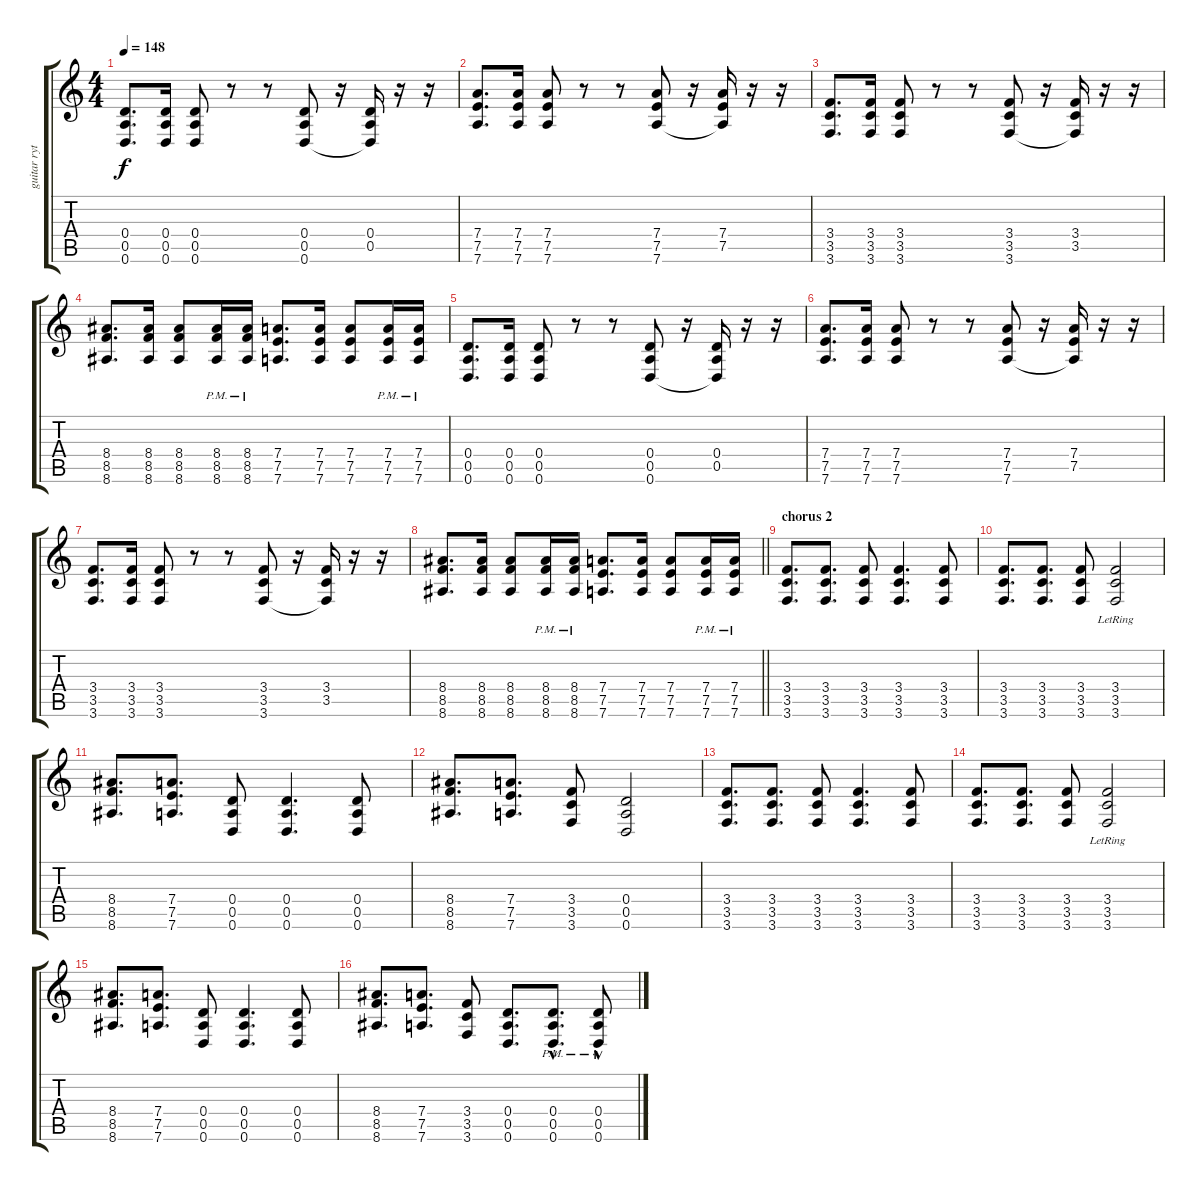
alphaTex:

\track ("guitar rythem" "guitar ryt") {instrument overdrivenguitar}
\staff {score tabs}
\tuning (E4 B3 G3 D3 A2 D2) {hide}
\ts (4 4)
\tempo 148
\clef g2
\ks c
(0.4 0.5 0.6).8{d dy f} (0.4 0.5 0.6).16 (0.4 0.5 0.6).8 r.8 r.8 (0.4 0.5 0.6).8 r.16 (0.4 0.5 0.6{t}).16 r.16 r.16 |
(7.4 7.5 7.6).8{d} (7.4 7.5 7.6).16 (7.4 7.5 7.6).8 r.8 r.8 (7.4 7.5 7.6).8 r.16 (7.4 7.5 7.6{t}).16 r.16 r.16 |
(3.4 3.5 3.6).8{d} (3.4 3.5 3.6).16 (3.4 3.5 3.6).8 r.8 r.8 (3.4 3.5 3.6).8 r.16 (3.4 3.5 3.6{t}).16 r.16 r.16 |
(8.4 8.5 8.6).8{d} (8.4 8.5 8.6).16 (8.4 8.5 8.6).8 (8.4{pm} 8.5{pm} 8.6{pm}).16 (8.4{pm} 8.5{pm} 8.6{pm}).16 (7.4 7.5 7.6).8{d} (7.4 7.5 7.6).16 (7.4 7.5 7.6).8 (7.4{pm} 7.5{pm} 7.6{pm}).16 (7.4{pm} 7.5{pm} 7.6{pm}).16 |
(0.4 0.5 0.6).8{d} (0.4 0.5 0.6).16 (0.4 0.5 0.6).8 r.8 r.8 (0.4 0.5 0.6).8 r.16 (0.4 0.5 0.6{t}).16 r.16 r.16 |
(7.4 7.5 7.6).8{d} (7.4 7.5 7.6).16 (7.4 7.5 7.6).8 r.8 r.8 (7.4 7.5 7.6).8 r.16 (7.4 7.5 7.6{t}).16 r.16 r.16 |
(3.4 3.5 3.6).8{d} (3.4 3.5 3.6).16 (3.4 3.5 3.6).8 r.8 r.8 (3.4 3.5 3.6).8 r.16 (3.4 3.5 3.6{t}).16 r.16 r.16 |
\barLineRight lightlight
(8.4 8.5 8.6).8{d} (8.4 8.5 8.6).16 (8.4 8.5 8.6).8 (8.4{pm} 8.5{pm} 8.6{pm}).16 (8.4{pm} 8.5{pm} 8.6{pm}).16 (7.4 7.5 7.6).8{d} (7.4 7.5 7.6).16 (7.4 7.5 7.6).8 (7.4{pm} 7.5{pm} 7.6{pm}).16 (7.4{pm} 7.5{pm} 7.6{pm}).16 |
\section ("" "chorus 2")
(3.4 3.5 3.6).8{d} (3.4 3.5 3.6).8{d} (3.4 3.5 3.6).8 (3.4 3.5 3.6).4{d} (3.4 3.5 3.6).8 |
(3.4 3.5 3.6).8{d} (3.4 3.5 3.6).8{d} (3.4 3.5 3.6).8 (3.4{lr} 3.5{lr} 3.6{lr}).2 |
(8.4 8.5 8.6).8{d} (7.4 7.5 7.6).8{d} (0.4 0.5 0.6).8 (0.4 0.5 0.6).4{d} (0.4 0.5 0.6).8 |
(8.4 8.5 8.6).8{d} (7.4 7.5 7.6).8{d} (3.4 3.5 3.6).8 (0.4 0.5 0.6).2 |
(3.4 3.5 3.6).8{d} (3.4 3.5 3.6).8{d} (3.4 3.5 3.6).8 (3.4 3.5 3.6).4{d} (3.4 3.5 3.6).8 |
(3.4 3.5 3.6).8{d} (3.4 3.5 3.6).8{d} (3.4 3.5 3.6).8 (3.4{lr} 3.5{lr} 3.6{lr}).2 |
(8.4 8.5 8.6).8{d} (7.4 7.5 7.6).8{d} (0.4 0.5 0.6).8 (0.4 0.5 0.6).4{d} (0.4 0.5 0.6).8 |
(8.4 8.5 8.6).8{d} (7.4 7.5 7.6).8{d} (3.4 3.5 3.6).8 (0.4 0.5 0.6).8{d} (0.4{hac pm} 0.5{hac pm} 0.6{hac pm}).8{d} (0.4{hac pm} 0.5{hac pm} 0.6{hac pm}).8
